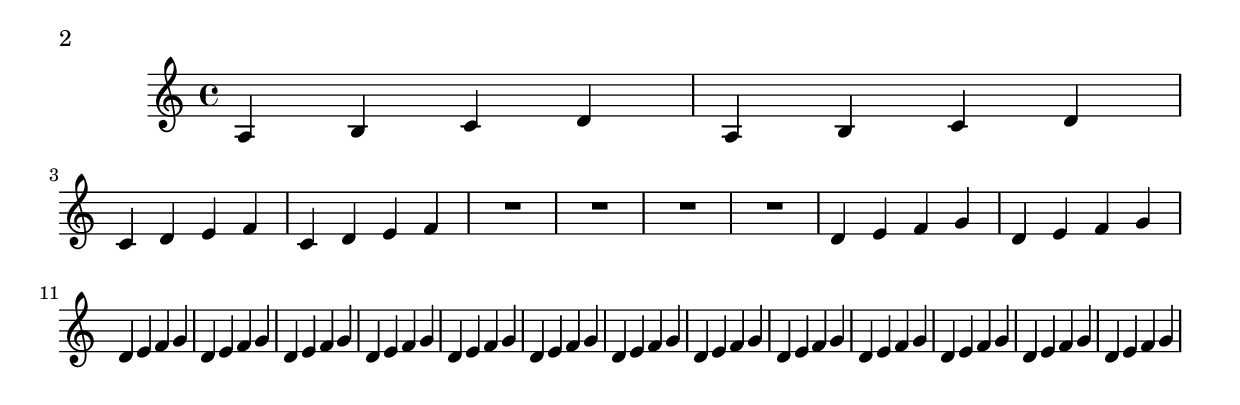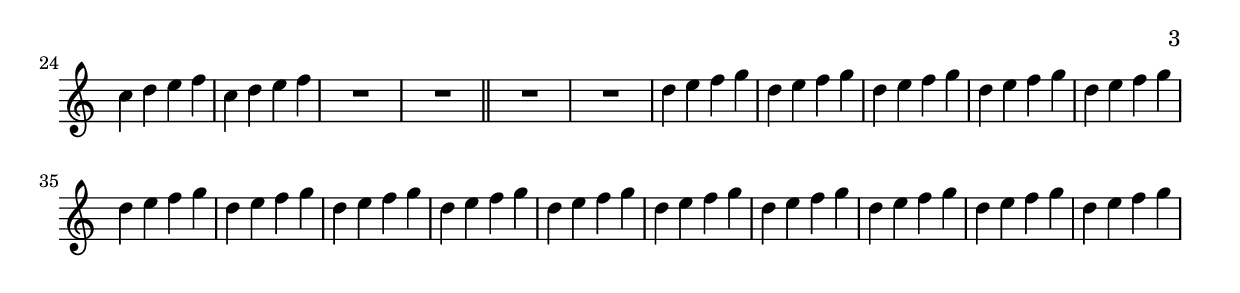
\version "2.9.13"

\header{
    texidoc="The page-turn breaker will put a page turn after
a rest unless there is a 'special' barline within the rest,
in which case the turn will go after the special barline.
"
}

\paper {
  #(define page-breaking ly:page-turn-breaking)
  paper-height = #70
  auto-first-page-number = ##t
  print-page-number = ##t
  print-first-page-number = ##t
}

\layout {
  \context {
    \Staff
    \consists "Page_turn_engraver"
  }
}

\relative c' {
  a b c d a b c d \break
  c d e f c d e f R1*4
  \repeat unfold 15 {d4 e f g} \break
  c d e f c d e f R1*2 \bar "||" R1*2
  \repeat unfold 15 {d4 e f g}
}

